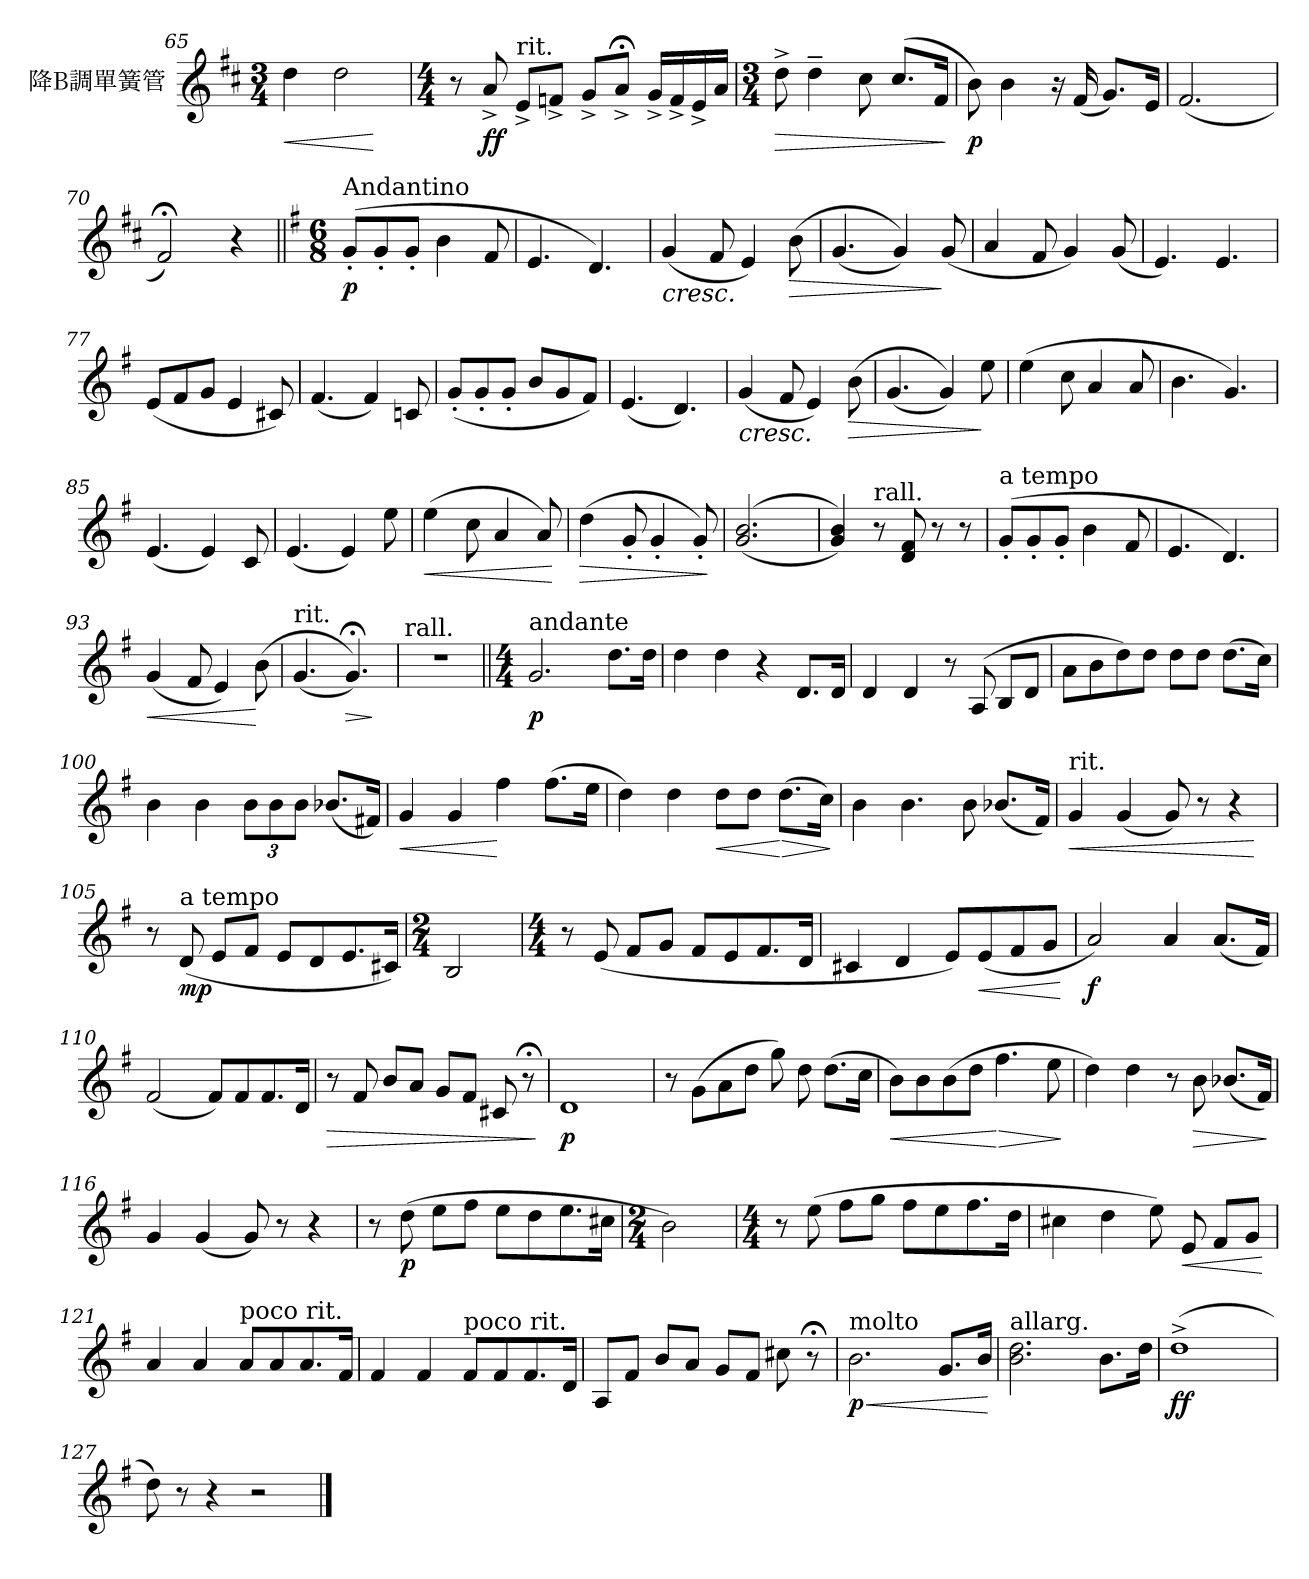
**kern	**dynam
*part1	*part1
*staff1	*staff1
*I"降B調單簧管	*
*clefG2	*
*ITrd1c2	*
*k[]	*
*M3/4	*
=65	=65
!	!LO:HP:b
4cc\	<
2cc\	.
.	[
=66	=66
*M4/4	*
8r	.
!	!LO:DY:b
8g^/	ff
!LO:TX:a:t=rit.	!
8d^/L	.
8e-X^/J	.
8f^/L	.
8g;<^/J	.
16f^/LL	.
16e-^/	.
16d^/	.
16g/JJ	.
!!LO:PB:g=z
=67	=67
*M3/4	*
!	!LO:HP:b
8cc^\	>
4cc~\	.
8b\	.
(>8.b/L	.
16e/Jk	.
.	]
=68	=68
!	!LO:DY:b
8a\)	p
4a\	.
16r	.
(16e/	.
8.f/L)	.
16d/Jk	.
=69	=69
(2.e/	.
=70	=70
2e;</)	.
4r	.
=71||	=71||
*k[b-]	*
*M6/8	*
!LO:TX:a:t=Andantino	!
!	!LO:DY:b
(8f'/L	p
8f'/	.
8f'/J	.
4a\	.
8e/	.
=72	=72
4.d/	.
4.c/)	.
=73	=73
!	!LO:HP:b
(4f/	<
8e/	.
4d/)	.
!	!LO:HP:b
(8a\	>
.	[
!!LO:LB:g=z
=74	=74
(4.f/	.
4f/))	.
(8f/	]
=75	=75
4g/	.
8e/	.
4f/)	.
(8f/	.
=76	=76
4.d/)	.
4.d/	.
=77	=77
(8d/L	.
8e/	.
8f/J	.
4d/	.
8Bn/)	.
=78	=78
(4.e/	.
4e/)	.
8B-X/	.
=79	=79
(8f'/L	.
8f'/	.
8f'/J	.
8a/L	.
8f/	.
8e/J)	.
=80	=80
(4.d/	.
4.c/)	.
!!LO:LB:g=z
=81	=81
!	!LO:HP:b
(4f/	<
8e/	.
4d/)	.
!	!LO:HP:b
(8a\	>
.	[
=82	=82
(4.f/	.
4f/))	.
8dd\	]
=83	=83
(4dd\	.
8b-\	.
4g/	.
8g/	.
=84	=84
4.a\	.
4.f/)	.
=85	=85
(4.d/	.
4d/)	.
8B-/	.
=86	=86
(4.d/	.
4d/)	.
8dd\	.
=87	=87
!	!LO:HP:b
(4dd\	<
8b-\	.
4g/	.
8g/)	.
.	[
=88	=88
!	!LO:HP:b
(4cc\	>
8f'/	.
4f'/	.
8f'/)	.
.	]
!!LO:LB:g=z
=89	=89
(>(2.f/ 2.a/	.
=90	=90
4f/ 4a/))	.
!LO:TX:a:t=rall.	!
8r	.
8c/ 8e/	.
8r	.
8r	.
=91	=91
!LO:TX:a:t=a tempo	!
(8f'/L	.
8f'/	.
8f'/J	.
4a\	.
8e/	.
=92	=92
4.d/	.
4.c/)	.
=93	=93
!	!LO:HP:b
(4f/	<
8e/	.
4d/)	.
(8a\	[
=94	=94
!LO:TX:a:t=rit.	!
(4.f/	.
!	!LO:HP:b
4.f;</))	>
.	]
=95	=95
!LO:TX:a:t=rall.	!
2.r	.
=96||	=96||
*M4/4	*
!LO:TX:a:t=andante	!
!	!LO:DY:b
2.f/	p
8.cc\L	.
16cc\Jk	.
!!LO:LB:g=z
=97	=97
4cc\	.
4cc\	.
4r	.
8.c/L	.
16c/Jk	.
=98	=98
4c/	.
4c/	.
8r	.
(8G/	.
8A/L	.
8c/J	.
=99	=99
8g\L	.
8a\	.
8cc\)	.
8cc\J	.
8cc\L	.
8cc\J	.
(8.cc\L	.
16b-\Jk)	.
=100	=100
4a\	.
4a\	.
*Xbrackettup	*
12a\L	.
12a\	.
12a\J	.
(8.a-X/L	.
16en/Jk)	.
=101	=101
!	!LO:HP:b
4f/	<
4f/	.
4ee\	[
(8.ee\L	.
16dd\Jk	.
!!LO:LB:g=z
=102	=102
4cc\)	.
4cc\	.
!	!LO:HP:b
8cc\L	<
8cc\J	.
!	!LO:HP:n=1:b
(8.cc\L	[ >
16b-\Jk)	.
.	]
=103	=103
4a\	.
4.a\	.
8a\	.
(8.a-X/L	.
16e/Jk)	.
=104	=104
!LO:TX:a:t=rit.	!
!	!LO:HP:b
4f/	<
(4f/	.
8f/)	.
8r	.
4r	.
.	[
=105	=105
8r	.
!LO:TX:a:t=a tempo	!
!	!LO:DY:b
(8c/	mp
8d/L	.
8e/J	.
8d/L	.
8c/	.
8.d/	.
16Bn/Jk)	.
=106	=106
*M2/4	*
2A/	.
!!LO:LB:g=z
=107	=107
*M4/4	*
8r	.
(8d/	.
8e/L	.
8f/J	.
8e/L	.
8d/	.
8.e/	.
16c/Jk	.
=108	=108
4Bn/	.
4c/	.
8d/L)	.
!	!LO:HP:b
(8d/	<
8e/	.
8f/J	.
.	[
=109	=109
!	!LO:DY:b
2g/)	f
4g/	.
(8.g/L	.
16e/Jk)	.
=110	=110
(2e/	.
8e/L)	.
8e/	.
8.e/	.
16c/Jk	.
=111	=111
!	!LO:HP:b
8r	>
8e/	.
8a/L	.
8g/J	.
8f/L	.
8e/J	.
8Bn/	.
8r;<	.
.	]
!!LO:LB:g=z
=112	=112
!	!LO:DY:b
1c	p
=113	=113
8r	.
(8f\L	.
8g\	.
8cc\J	.
8ff\)	.
8cc\	.
(8.cc\L	.
16b-\Jk	.
=114	=114
!	!LO:HP:b
8a\L)	<
8a\	.
(8a\	.
8cc\J	.
!	!LO:HP:n=1:b
4.ee\	[ >
8dd\	.
.	]
=115	=115
4cc\)	.
4cc\	.
8r	.
!	!LO:HP:b
8a\	>
(8.a-X/L	.
16e/Jk)	.
.	]
=116	=116
4f/	.
(4f/	.
8f/)	.
8r	.
4r	.
!!LO:LB:g=z
=117	=117
8r	.
!	!LO:DY:b
(8cc\	p
8dd\L	.
8ee\J	.
8dd\L	.
8cc\	.
8.dd\	.
16bn\Jk	.
=118	=118
*M2/4	*
2a\)	.
=119	=119
*M4/4	*
8r	.
(8dd\	.
8ee\L	.
8ff\J	.
8ee\L	.
8dd\	.
8.ee\	.
16cc\Jk	.
=120	=120
4bn\	.
4cc\	.
8dd\)	.
!	!LO:HP:b
8d/	<
8e/L	.
8f/J	.
.	[
=121	=121
4g/	.
4g/	.
!LO:TX:a:t=poco rit.	!
8g/L	.
8g/	.
8.g/	.
16e/Jk	.
!!LO:LB:g=z
=122	=122
4e/	.
4e/	.
!LO:TX:a:t=poco rit.	!
8e/L	.
8e/	.
8.e/	.
16c/Jk	.
=123	=123
8G/L	.
8e/J	.
8a/L	.
8g/J	.
8f/L	.
8e/J	.
8bn\	.
8r;<	.
=124	=124
!LO:TX:a:t=molto	!
!	!LO:HP:b
!	!LO:DY:n=1:b
2.a\	< p
8.f/L	.
16a/Jk	.
.	[
=125	=125
!LO:TX:a:t=allarg.	!
2.a\ 2.cc\	.
8.a\L	.
16cc\Jk	.
=126	=126
!	!LO:DY:b
(1cc^	ff
=127	=127
8cc\)	.
8r	.
4r	.
2r	.
==	==
*-	*-
